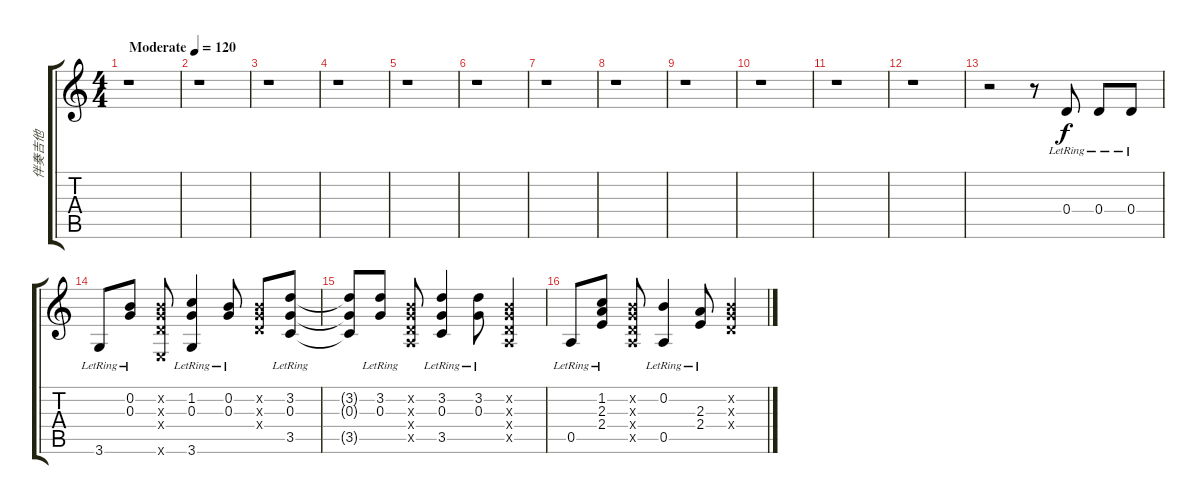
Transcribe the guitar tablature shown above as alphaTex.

\track ("伴奏吉他" "伴奏吉他") {instrument acousticguitarsteel}
\staff {score tabs}
\tuning (E4 B3 G3 D3 A2 E2) {hide}
\ts (4 4)
\tempo (120 "Moderate")
\clef g2
\ks c
r.1{dy f instrument acousticguitarsteel} |
r.1 |
r.1 |
r.1 |
r.1 |
r.1 |
r.1 |
r.1 |
r.1 |
r.1 |
r.1 |
r.1 |
r.2 r.8 0.4{lr}.8 0.4{lr}.8 0.4{lr}.8 |
3.6{lr}.8 (0.2{lr} 0.3{lr}).8 (0.2{x} 0.3{x} 0.4{x} 0.6{x}).8 (1.2{lr} 0.3{lr} 3.6{lr}).4 (0.2{lr} 0.3{lr}).8 (0.2{x} 0.3{x} 0.4{x}).8 (3.2{lr} 0.3{lr} 3.5{lr}).8 |
(3.2{t} 0.3{t} 3.5{t}).8 (3.2{lr} 0.3{lr}).8 (0.2{x} 0.3{x} 0.4{x} 0.5{x}).8 (3.2{lr} 0.3{lr} 3.5{lr}).4 (3.2{lr} 0.3{lr}).8 (0.2{x} 0.3{x} 0.4{x} 0.5{x}).4 |
0.5{lr}.8 (1.2{lr} 2.3{lr} 2.4{lr}).8 (0.2{x} 0.3{x} 0.4{x} 0.5{x}).8 (0.2{lr} 0.5{lr}).4 (2.3{lr} 2.4{lr}).8 (0.2{x} 0.3{x} 0.4{x}).4
